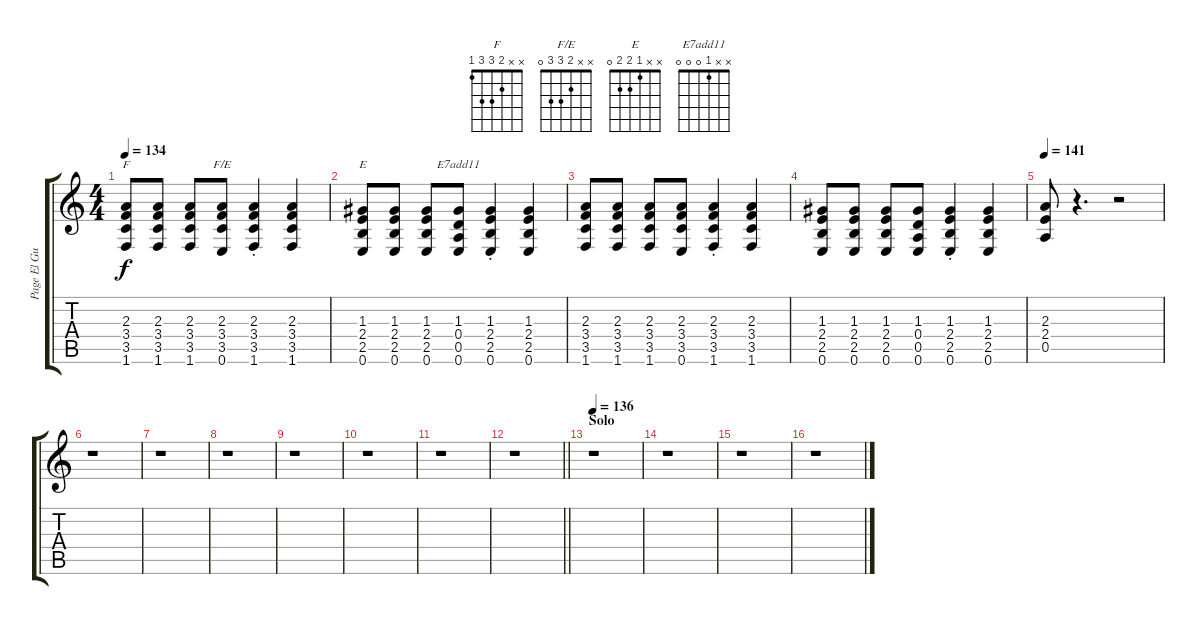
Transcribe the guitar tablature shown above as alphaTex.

\track ("Page El Guitar Rhythm" "Page El Gu") {instrument overdrivenguitar}
\staff {score tabs}
\tuning (E4 B3 G3 D3 A2 E2) {hide}
\chord ("F" x x 2 3 3 1)
\chord ("F/E" x x 2 3 3 0)
\chord ("E" x x 1 2 2 0)
\chord ("E7add11" x x 1 0 0 0)
\ts (4 4)
\tempo 134
\clef g2
\ks aminor
(2.3 3.4 3.5 1.6).8{ch "F" dy f} (2.3 3.4 3.5 1.6).8 (2.3 3.4 3.5 1.6).8 (2.3 3.4 3.5 0.6).8{ch "F/E"} (2.3{st} 3.4{st} 3.5{st} 1.6{st}).4 (2.3 3.4 3.5 1.6).4 |
(1.3 2.4 2.5 0.6).8{ch "E"} (1.3 2.4 2.5 0.6).8 (1.3 2.4 2.5 0.6).8 (1.3 0.4 0.5 0.6).8{ch "E7add11"} (1.3{st} 2.4{st} 2.5{st} 0.6{st}).4 (1.3 2.4 2.5 0.6).4 |
(2.3 3.4 3.5 1.6).8 (2.3 3.4 3.5 1.6).8 (2.3 3.4 3.5 1.6).8 (2.3 3.4 3.5 0.6).8 (2.3{st} 3.4{st} 3.5{st} 1.6{st}).4 (2.3 3.4 3.5 1.6).4 |
(1.3 2.4 2.5 0.6).8 (1.3 2.4 2.5 0.6).8 (1.3 2.4 2.5 0.6).8 (1.3 0.4 0.5 0.6).8 (1.3{st} 2.4{st} 2.5{st} 0.6{st}).4 (1.3 2.4 2.5 0.6).4 |
\tempo 141
(2.3 2.4 0.5).8 r.4{d} r.2 |
r.1 |
r.1 |
r.1 |
r.1 |
r.1 |
r.1 |
\barLineRight lightlight
r.1 |
\section ("" "Solo")
\tempo 136
r.1 |
r.1 |
r.1 |
r.1
